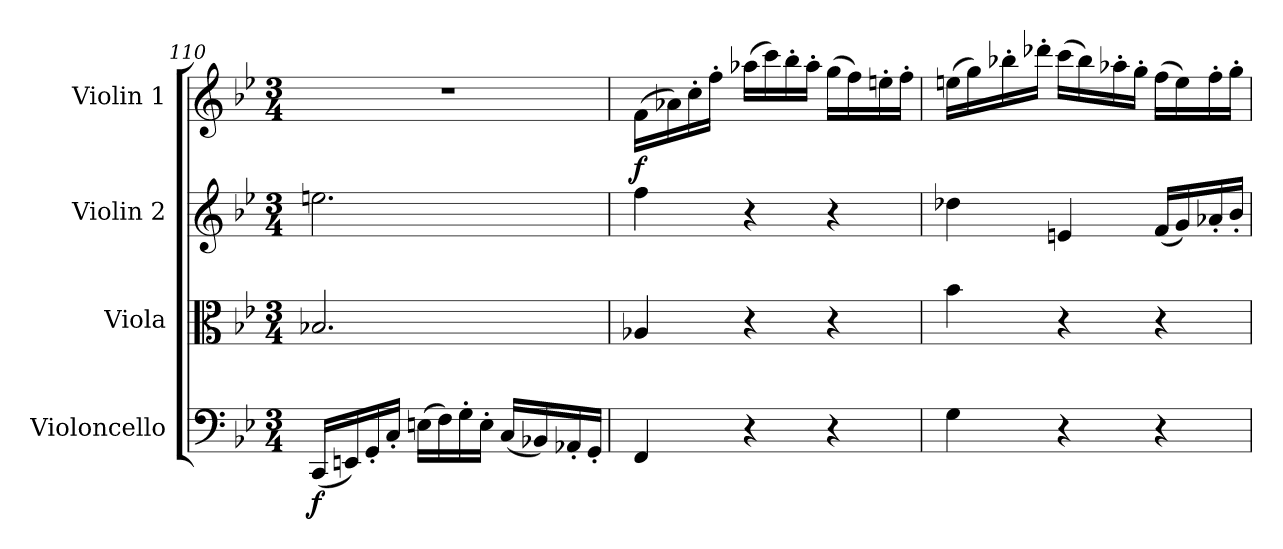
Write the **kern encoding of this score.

**kern	**dynam	**kern	**kern	**kern	**dynam
*part4	*part4	*part3	*part2	*part1	*part1
*staff4	*staff4	*staff3	*staff2	*staff1	*staff1
*I"Violoncello	*	*I"Viola	*I"Violin 2	*I"Violin 1	*
*I'Vc	*	*I'Vla	*I'Vln	*I'Vln	*
!!LO:PB:g=z
*clefF4	*	*clefC3	*clefG2	*clefG2	*
*k[b-e-]	*	*k[b-e-]	*k[b-e-]	*k[b-e-]	*
*M3/4	*	*M3/4	*M3/4	*M3/4	*
=110	=110	=110	=110	=110	=110
!	!LO:DY:b	!	!	!	!
(<16CC/LL	f	2.B-X/	2.een\	2.r	.
16EEn/)	.	.	.	.	.
16GG'/	.	.	.	.	.
16C'/JJ	.	.	.	.	.
(>16En\LL	.	.	.	.	.
16F\)	.	.	.	.	.
16G'\	.	.	.	.	.
16E'\JJ	.	.	.	.	.
(<16C/LL	.	.	.	.	.
16BB-X/)	.	.	.	.	.
16AA-X'/	.	.	.	.	.
16GG'/JJ	.	.	.	.	.
=111	=111	=111	=111	=111	=111
!	!	!	!	!	!LO:DY:b
4FF/	.	4A-X/	4ff\	(>16f\LL	f
.	.	.	.	16a-X\)	.
.	.	.	.	16cc'\	.
.	.	.	.	16ff'\JJ	.
4r	.	4r	4r	(>16aa-X\LL	.
.	.	.	.	16ccc\)	.
.	.	.	.	16bb-'\	.
.	.	.	.	16aa-'\JJ	.
4r	.	4r	4r	(>16gg\LL	.
.	.	.	.	16ff\)	.
.	.	.	.	16een'\	.
.	.	.	.	16ff'\JJ	.
=112	=112	=112	=112	=112	=112
4G\	.	4b-\	4dd-X\	(>16een\LL	.
.	.	.	.	16gg\)	.
.	.	.	.	16bb-X'\	.
.	.	.	.	16ddd-X'\JJ	.
4r	.	4r	4en/	(>16ccc\LL	.
.	.	.	.	16bb-\)	.
.	.	.	.	16aa-X'\	.
.	.	.	.	16gg'\JJ	.
4r	.	4r	(<16f/LL	(>16ff\LL	.
.	.	.	16g/)	16ee\)	.
.	.	.	16a-X'/	16ff'\	.
.	.	.	16b-'/JJ	16gg'\JJ	.
=	=	=	=	=	=
*-	*-	*-	*-	*-	*-
